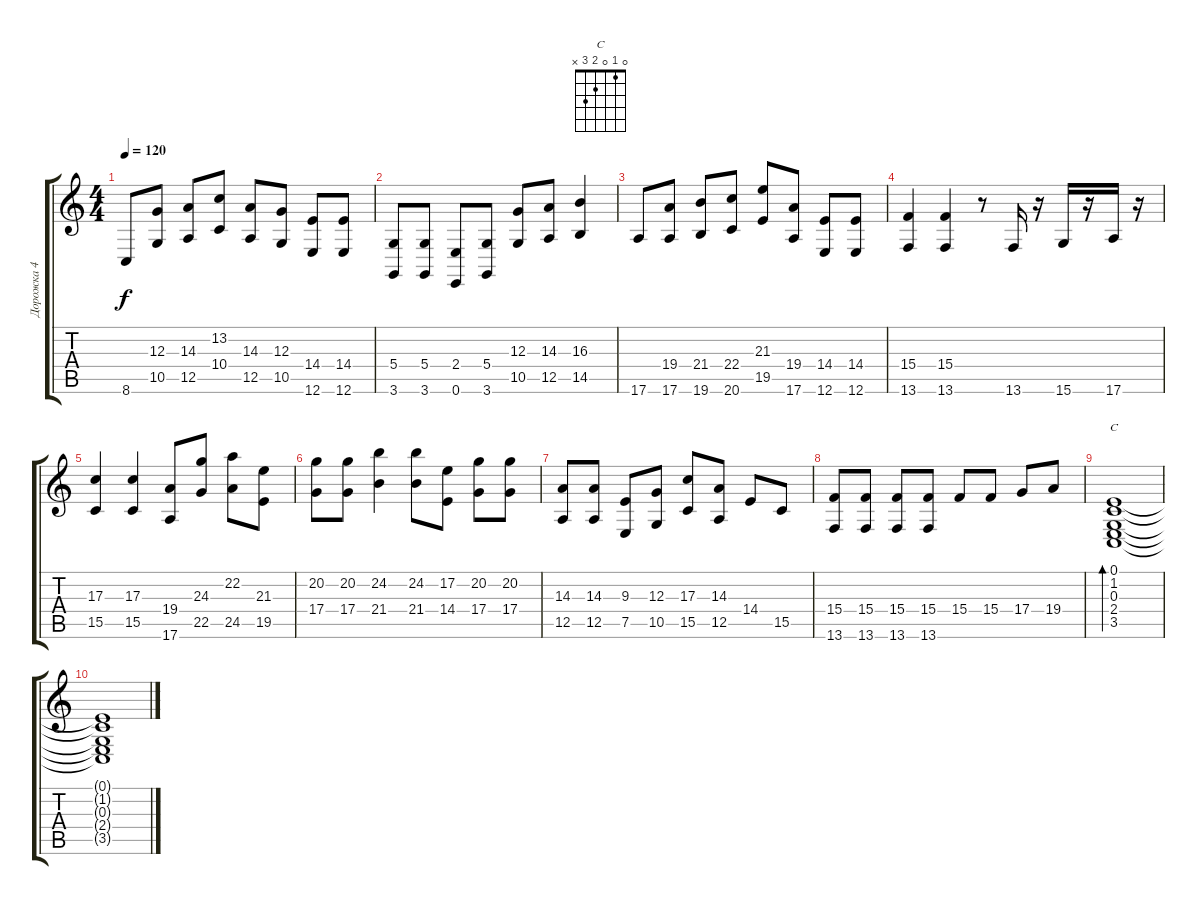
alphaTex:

\track ("Дорожка 4" "Дорожка 4") {instrument electricgrandpiano}
\staff {score tabs}
\tuning (E4 B3 G3 D3 A2 E2) {hide}
\chord ("C" 0 1 0 2 3 x)
\ts (4 4)
\tempo 120
\clef g2
\ks c
8.6.8{dy f} (12.3 10.5).8 (14.3 12.5).8 (13.2 10.4).8 (14.3 12.5).8 (12.3 10.5).8 (14.4 12.6).8 (14.4 12.6).8 |
(5.4 3.6).8 (5.4 3.6).8 (2.4 0.6).8 (5.4 3.6).8 (12.3 10.5).8 (14.3 12.5).8 (16.3 14.5).4 |
17.6.8 (19.4 17.6).8 (21.4 19.6).8 (22.4 20.6).8 (21.3 19.5).8 (19.4 17.6).8 (14.4 12.6).8 (14.4 12.6).8 |
(15.4 13.6).4 (15.4 13.6).4 r.8 13.6.16 r.16 15.6.16 r.16 17.6.16 r.16 |
(17.3 15.5).4 (17.3 15.5).4 (19.4 17.6).8 (24.3 22.5).8 (22.2 24.5).8 (21.3 19.5).8 |
(20.2 17.4).8 (20.2 17.4).8 (24.2 21.4).4 (24.2 21.4).8 (17.2 14.4).8 (20.2 17.4).8 (20.2 17.4).8 |
(14.3 12.5).8 (14.3 12.5).8 (9.3 7.5).8 (12.3 10.5).8 (17.3 15.5).8 (14.3 12.5).8 14.4.8 15.5.8 |
(15.4 13.6).8 (15.4 13.6).8 (15.4 13.6).8 (15.4 13.6).8 15.4.8 15.4.8 17.4.8 19.4.8 |
(0.1 1.2 0.3 2.4 3.5).1{bd 480 ch "C"} |
(0.1{t} 1.2{t} 0.3{t} 2.4{t} 3.5{t}).1
